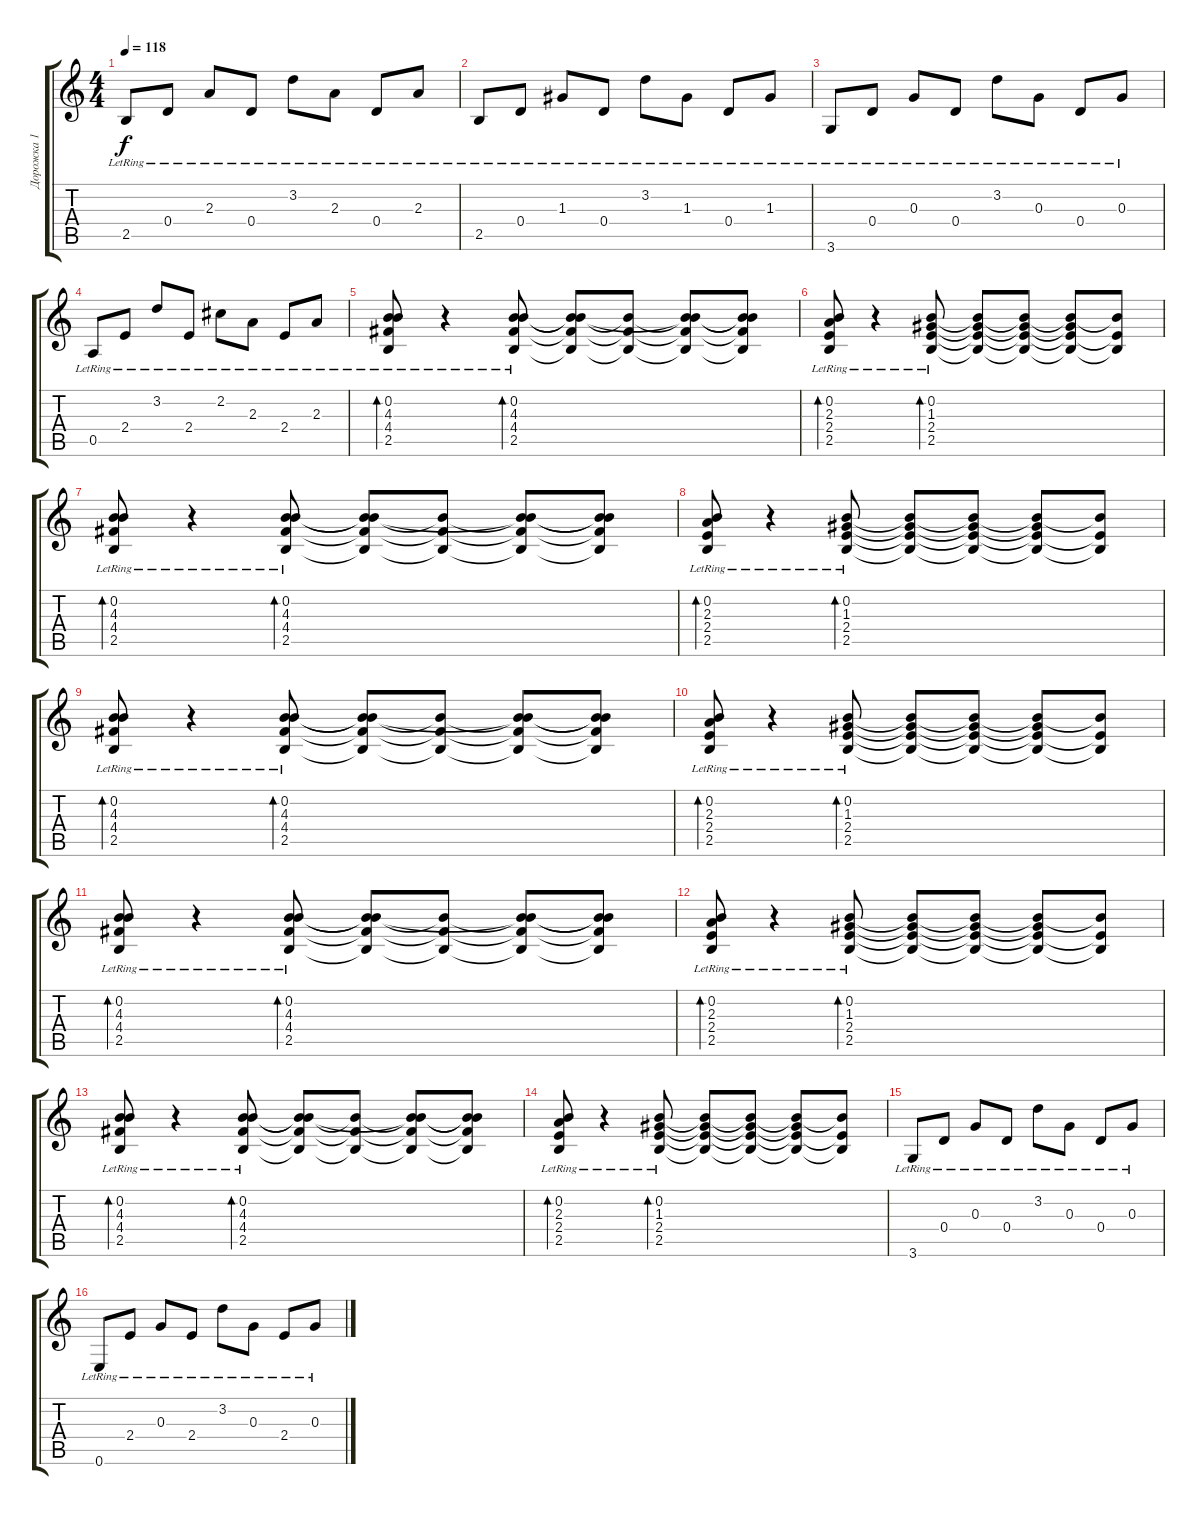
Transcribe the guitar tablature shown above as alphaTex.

\track ("Дорожка 1" "Дорожка 1") {instrument acousticguitarnylon}
\staff {score tabs}
\tuning (E4 B3 G3 D3 A2 E2) {hide}
\ts (4 4)
\tempo 118
\clef g2
\ks c
2.5{lr}.8{dy f} 0.4{lr}.8 2.3{lr}.8 0.4{lr}.8 3.2{lr}.8 2.3{lr}.8 0.4{lr}.8 2.3{lr}.8 |
2.5{lr}.8 0.4{lr}.8 1.3{lr}.8 0.4{lr}.8 3.2{lr}.8 1.3{lr}.8 0.4{lr}.8 1.3{lr}.8 |
3.6{lr}.8 0.4{lr}.8 0.3{lr}.8 0.4{lr}.8 3.2{lr}.8 0.3{lr}.8 0.4{lr}.8 0.3{lr}.8 |
0.5{lr}.8 2.4{lr}.8 3.2{lr}.8 2.4{lr}.8 2.2{lr}.8 2.3{lr}.8 2.4{lr}.8 2.3{lr}.8 |
(0.2{lr} 4.3{lr} 4.4{lr} 2.5{lr}).8{bd 60} r.4 (0.2{lr} 4.3{lr} 4.4{lr} 2.5{lr}).8{bd 60} (0.2{t} 4.3{t} 4.4{t} 2.5{t}).8 (4.3{t} 4.4{t} 2.5{t}).8 (0.2{t} 4.3{t} 4.4{t} 2.5{t}).8 (0.2{t} 4.3{t} 4.4{t} 2.5{t}).8 |
(0.2{lr} 2.3{lr} 2.4{lr} 2.5{lr}).8{bd 60} r.4 (0.2{lr} 1.3{lr} 2.4{lr} 2.5{lr}).8{bd 60} (0.2{t} 1.3{t} 2.4{t} 2.5{t}).8 (0.2{t} 1.3{t} 2.4{t} 2.5{t}).8 (0.2{t} 1.3{t} 2.4{t} 2.5{t}).8 (0.2{t} 2.4{t} 2.5{t}).8 |
(0.2{lr} 4.3{lr} 4.4{lr} 2.5{lr}).8{bd 60} r.4 (0.2{lr} 4.3{lr} 4.4{lr} 2.5{lr}).8{bd 60} (0.2{t} 4.3{t} 4.4{t} 2.5{t}).8 (4.3{t} 4.4{t} 2.5{t}).8 (0.2{t} 4.3{t} 4.4{t} 2.5{t}).8 (0.2{t} 4.3{t} 4.4{t} 2.5{t}).8 |
(0.2{lr} 2.3{lr} 2.4{lr} 2.5{lr}).8{bd 60} r.4 (0.2{lr} 1.3{lr} 2.4{lr} 2.5{lr}).8{bd 60} (0.2{t} 1.3{t} 2.4{t} 2.5{t}).8 (0.2{t} 1.3{t} 2.4{t} 2.5{t}).8 (0.2{t} 1.3{t} 2.4{t} 2.5{t}).8 (0.2{t} 2.4{t} 2.5{t}).8 |
(0.2{lr} 4.3{lr} 4.4{lr} 2.5{lr}).8{bd 60} r.4 (0.2{lr} 4.3{lr} 4.4{lr} 2.5{lr}).8{bd 60} (0.2{t} 4.3{t} 4.4{t} 2.5{t}).8 (4.3{t} 4.4{t} 2.5{t}).8 (0.2{t} 4.3{t} 4.4{t} 2.5{t}).8 (0.2{t} 4.3{t} 4.4{t} 2.5{t}).8 |
(0.2{lr} 2.3{lr} 2.4{lr} 2.5{lr}).8{bd 60} r.4 (0.2{lr} 1.3{lr} 2.4{lr} 2.5{lr}).8{bd 60} (0.2{t} 1.3{t} 2.4{t} 2.5{t}).8 (0.2{t} 1.3{t} 2.4{t} 2.5{t}).8 (0.2{t} 1.3{t} 2.4{t} 2.5{t}).8 (0.2{t} 2.4{t} 2.5{t}).8 |
(0.2{lr} 4.3{lr} 4.4{lr} 2.5{lr}).8{bd 60} r.4 (0.2{lr} 4.3{lr} 4.4{lr} 2.5{lr}).8{bd 60} (0.2{t} 4.3{t} 4.4{t} 2.5{t}).8 (4.3{t} 4.4{t} 2.5{t}).8 (0.2{t} 4.3{t} 4.4{t} 2.5{t}).8 (0.2{t} 4.3{t} 4.4{t} 2.5{t}).8 |
(0.2{lr} 2.3{lr} 2.4{lr} 2.5{lr}).8{bd 60} r.4 (0.2{lr} 1.3{lr} 2.4{lr} 2.5{lr}).8{bd 60} (0.2{t} 1.3{t} 2.4{t} 2.5{t}).8 (0.2{t} 1.3{t} 2.4{t} 2.5{t}).8 (0.2{t} 1.3{t} 2.4{t} 2.5{t}).8 (0.2{t} 2.4{t} 2.5{t}).8 |
(0.2{lr} 4.3{lr} 4.4{lr} 2.5{lr}).8{bd 60} r.4 (0.2{lr} 4.3{lr} 4.4{lr} 2.5{lr}).8{bd 60} (0.2{t} 4.3{t} 4.4{t} 2.5{t}).8 (4.3{t} 4.4{t} 2.5{t}).8 (0.2{t} 4.3{t} 4.4{t} 2.5{t}).8 (0.2{t} 4.3{t} 4.4{t} 2.5{t}).8 |
(0.2{lr} 2.3{lr} 2.4{lr} 2.5{lr}).8{bd 60} r.4 (0.2{lr} 1.3{lr} 2.4{lr} 2.5{lr}).8{bd 60} (0.2{t} 1.3{t} 2.4{t} 2.5{t}).8 (0.2{t} 1.3{t} 2.4{t} 2.5{t}).8 (0.2{t} 1.3{t} 2.4{t} 2.5{t}).8 (0.2{t} 2.4{t} 2.5{t}).8 |
3.6{lr}.8 0.4{lr}.8 0.3{lr}.8 0.4{lr}.8 3.2{lr}.8 0.3{lr}.8 0.4{lr}.8 0.3{lr}.8 |
0.6{lr}.8 2.4{lr}.8 0.3{lr}.8 2.4{lr}.8 3.2{lr}.8 0.3{lr}.8 2.4{lr}.8 0.3{lr}.8
